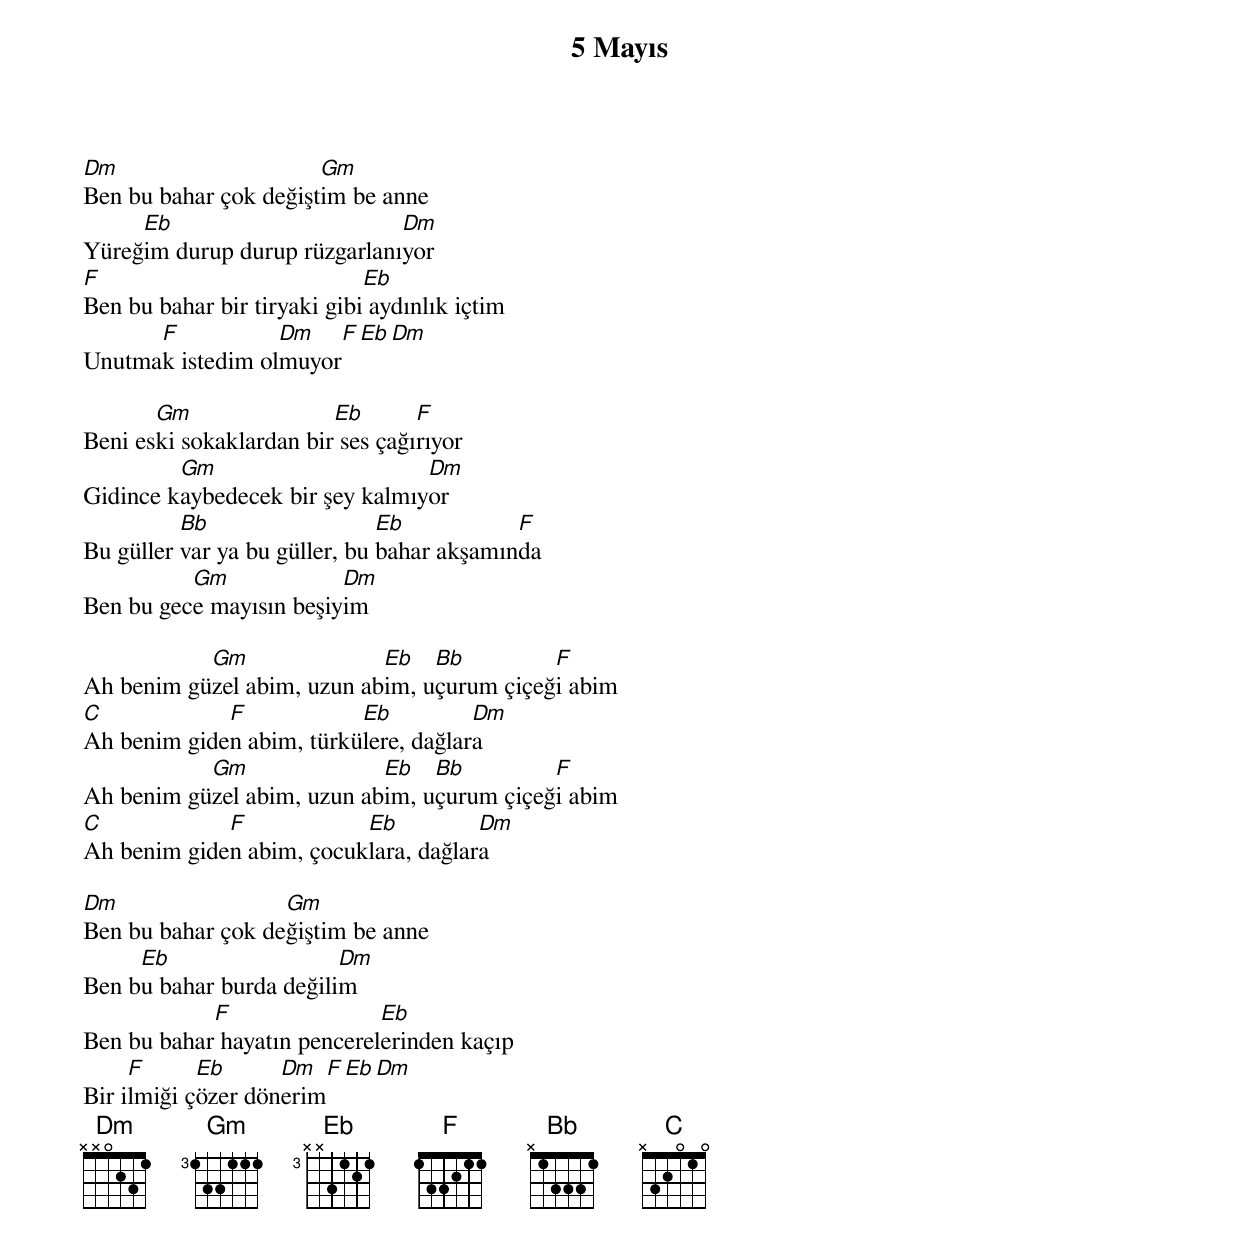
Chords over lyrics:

{title: 5 Mayıs}
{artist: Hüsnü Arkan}

Dm                     Gm
Ben bu bahar çok değiştim be anne
     Eb                       Dm
Yüreğim durup durup rüzgarlanıyor
F                            Eb
Ben bu bahar bir tiryaki gibi aydınlık içtim
      F           Dm       F Eb Dm
Unutmak istedim olmuyor

       Gm                Eb       F
Beni eski sokaklardan bir ses çağırıyor
         Gm                      Dm
Gidince kaybedecek bir şey kalmıyor
          Bb                   Eb           F
Bu güller var ya bu güller, bu bahar akşamında
          Gm             Dm
Ben bu gece mayısın beşiyim

           Gm               Eb   Bb         F
Ah benim güzel abim, uzun abim, uçurum çiçeği abim
C            F            Eb          Dm
Ah benim giden abim, türkülere, dağlara
           Gm               Eb   Bb         F
Ah benim güzel abim, uzun abim, uçurum çiçeği abim
C            F            Eb          Dm
Ah benim giden abim, çocuklara, dağlara

Dm                 Gm
Ben bu bahar çok değiştim be anne
     Eb                  Dm
Ben bu bahar burda değilim
            F                Eb
Ben bu bahar hayatın pencerelerinden kaçıp
     F      Eb      Dm   F Eb Dm
Bir ilmiği çözer dönerim
